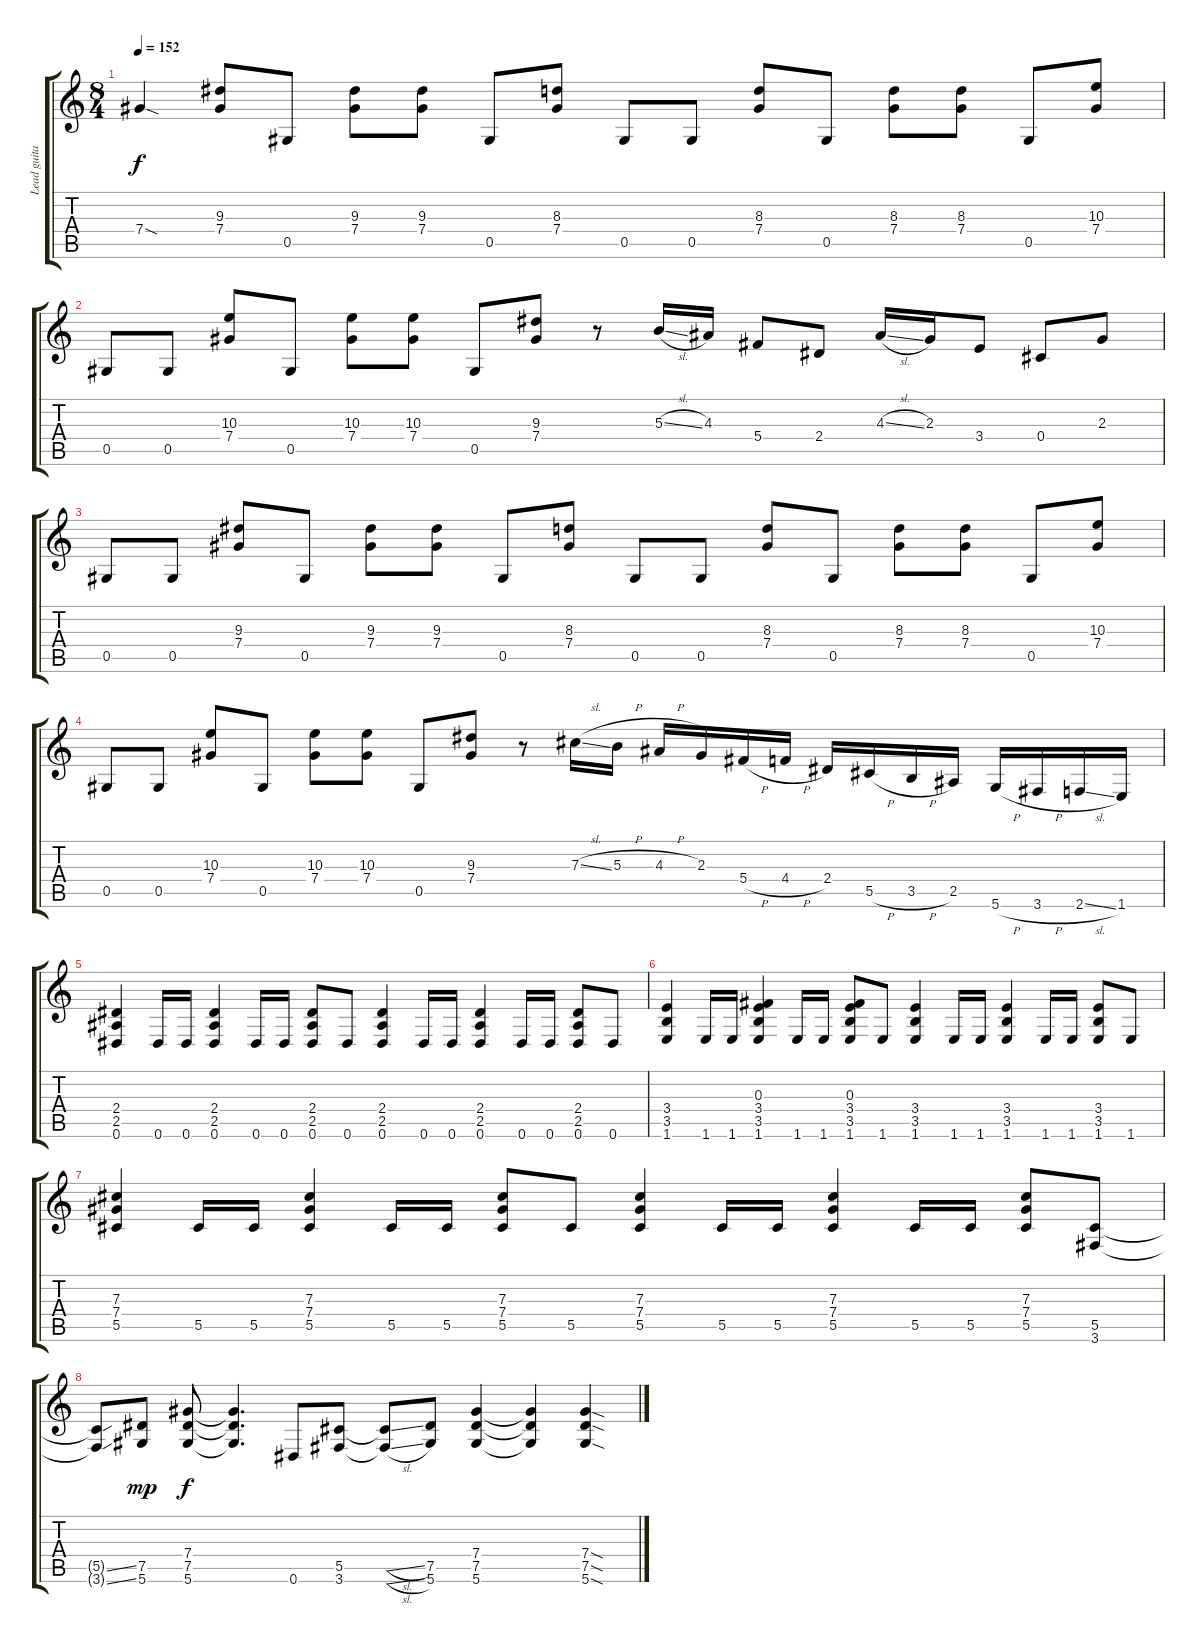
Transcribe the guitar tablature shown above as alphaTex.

\track ("Lead guitar" "Lead guita") {instrument overdrivenguitar}
\staff {score tabs}
\tuning (Eb4 Bb3 Gb3 Db3 Ab2 Eb2) {hide}
\ts (8 4)
\tempo 152
\clef g2
\ks c
7.4{sod t}.4{dy f volume 13} (9.3 7.4).8 0.5.8 (9.3 7.4).8 (9.3 7.4).8 0.5.8 (8.3 7.4).8 0.5.8 0.5.8 (8.3 7.4).8 0.5.8 (8.3 7.4).8 (8.3 7.4).8 0.5.8 (10.3 7.4).8 |
0.5.8{volume 13} 0.5.8 (10.3 7.4).8 0.5.8 (10.3 7.4).8 (10.3 7.4).8 0.5.8 (9.3 7.4).8 r.8{volume 13} 5.3{sl}.16 4.3.16 5.4.8 2.4.8 4.3{sl}.16 2.3.16 3.4.8 0.4.8 2.3.8 |
0.5.8{volume 13} 0.5.8 (9.3 7.4).8 0.5.8 (9.3 7.4).8 (9.3 7.4).8 0.5.8 (8.3 7.4).8 0.5.8 0.5.8 (8.3 7.4).8 0.5.8 (8.3 7.4).8 (8.3 7.4).8 0.5.8 (10.3 7.4).8 |
0.5.8{volume 13} 0.5.8 (10.3 7.4).8 0.5.8 (10.3 7.4).8 (10.3 7.4).8 0.5.8 (9.3 7.4).8 r.8 7.3{sl}.16{volume 13} 5.3{h}.16 4.3{h}.16 2.3.16 5.4{h}.16 4.4{h}.16 2.4.16 5.5{h}.16 3.5{h}.16 2.5.16 5.6{h}.16 3.6{h}.16 2.6{sl}.16 1.6.16 |
(2.4 2.5 0.6).4 0.6.16 0.6.16 (2.4 2.5 0.6).4 0.6.16 0.6.16 (2.4 2.5 0.6).8 0.6.8 (2.4 2.5 0.6).4 0.6.16 0.6.16 (2.4 2.5 0.6).4 0.6.16 0.6.16 (2.4 2.5 0.6).8 0.6.8 |
(3.4 3.5 1.6).4 1.6.16 1.6.16 (0.3 3.4 3.5 1.6).4 1.6.16 1.6.16 (0.3 3.4 3.5 1.6).8 1.6.8 (3.4 3.5 1.6).4 1.6.16 1.6.16 (3.4 3.5 1.6).4 1.6.16 1.6.16 (3.4 3.5 1.6).8 1.6.8 |
(7.3 7.4 5.5).4 5.5.16 5.5.16 (7.3 7.4 5.5).4 5.5.16 5.5.16 (7.3 7.4 5.5).8 5.5.8 (7.3 7.4 5.5).4 5.5.16 5.5.16 (7.3 7.4 5.5).4 5.5.16 5.5.16 (7.3 7.4 5.5).8 (5.5 3.6).8 |
(5.5{ss t} 3.6{ss t}).8 (7.5 5.6).8{dy mp} (7.4 7.5 5.6).8{dy f} (7.4{t} 7.5{t} 5.6{t}).4{d} 0.6.8 (5.5 3.6).8 (5.5{sl t} 3.6{sl t}).8 (7.5 5.6).8 (7.4 7.5 5.6).4 (7.4{t} 7.5{t} 5.6{t}).4 (7.4{sod} 7.5{sod} 5.6{sod}).4
